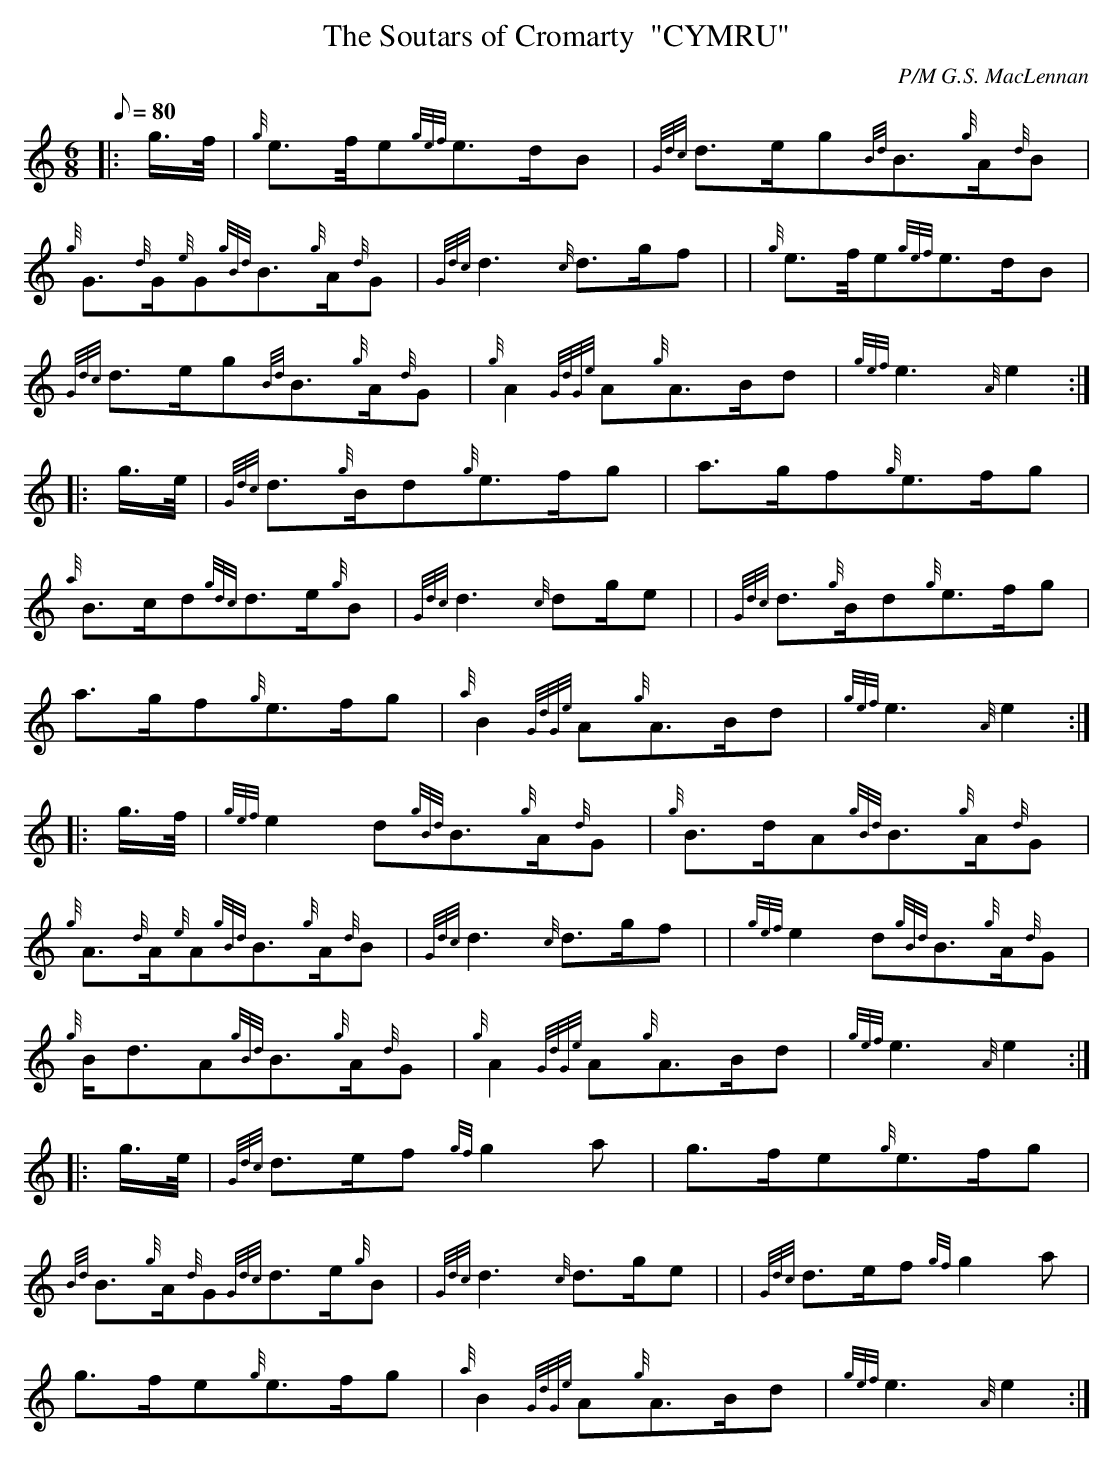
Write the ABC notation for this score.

X:1
T:The Soutars of Cromarty  "CYMRU"
M:6/8
L:1/8
Q:80
C:P/M G.S. MacLennan
K:HP
|: g3/4f/4|
{g}e3/2f/4e{gef}e3/2d/2B|
{Gdc}d3/2e/2g{Bd}B3/2{g}A/2{d}B|  !
{g}G3/2{d}G/2{e}G{gBd}B3/2{g}A/2{d}G|
{Gdc}d3{c}d3/2g/2f| |
{g}e3/2f/4e{gef}e3/2d/2B|  !
{Gdc}d3/2e/2g{Bd}B3/2{g}A/2{d}G|
{g}A2{GdGe}A{g}A3/2B/2d|
{gef}e3{A}e2:| |:  !
g3/4e/4|
{Gdc}d3/2{g}B/2d{g}e3/2f/2g|
a3/2g/2f{g}e3/2f/2g|  !
{a}B3/2c/2d{gdc}d3/2e/2{g}B|
{Gdc}d3{c}dg/2e| |
{Gdc}d3/2{g}B/2d{g}e3/2f/2g|  !
a3/2g/2f{g}e3/2f/2g|
{a}B2{GdGe}A{g}A3/2B/2d|
{gef}e3{A}e2:| |:  !
g3/4f/4|
{gef}e2d{gBd}B3/2{g}A/2{d}G|
{g}B3/2d/2A{gBd}B3/2{g}A/2{d}G|  !
{g}A3/2{d}A/2{e}A{gBd}B3/2{g}A/2{d}B|
{Gdc}d3{c}d3/2g/2f| |
{gef}e2d{gBd}B3/2{g}A/2{d}G|  !
{g}B/2d3/2A{gBd}B3/2{g}A/2{d}G|
{g}A2{GdGe}A{g}A3/2B/2d|
{gef}e3{A}e2:| |:  !
g3/4e/4|
{Gdc}d3/2e/2f{gf}g2a|
g3/2f/2e{g}e3/2f/2g|  !
{Bd}B3/2{g}A/2{d}G{Gdc}d3/2e/2{g}B|
{Gdc}d3{c}d3/2g/2e| |
{Gdc}d3/2e/2f{gf}g2a|  !
g3/2f/2e{g}e3/2f/2g|
{a}B2{GdGe}A{g}A3/2B/2d|
{gef}e3{A}e2:|  !
